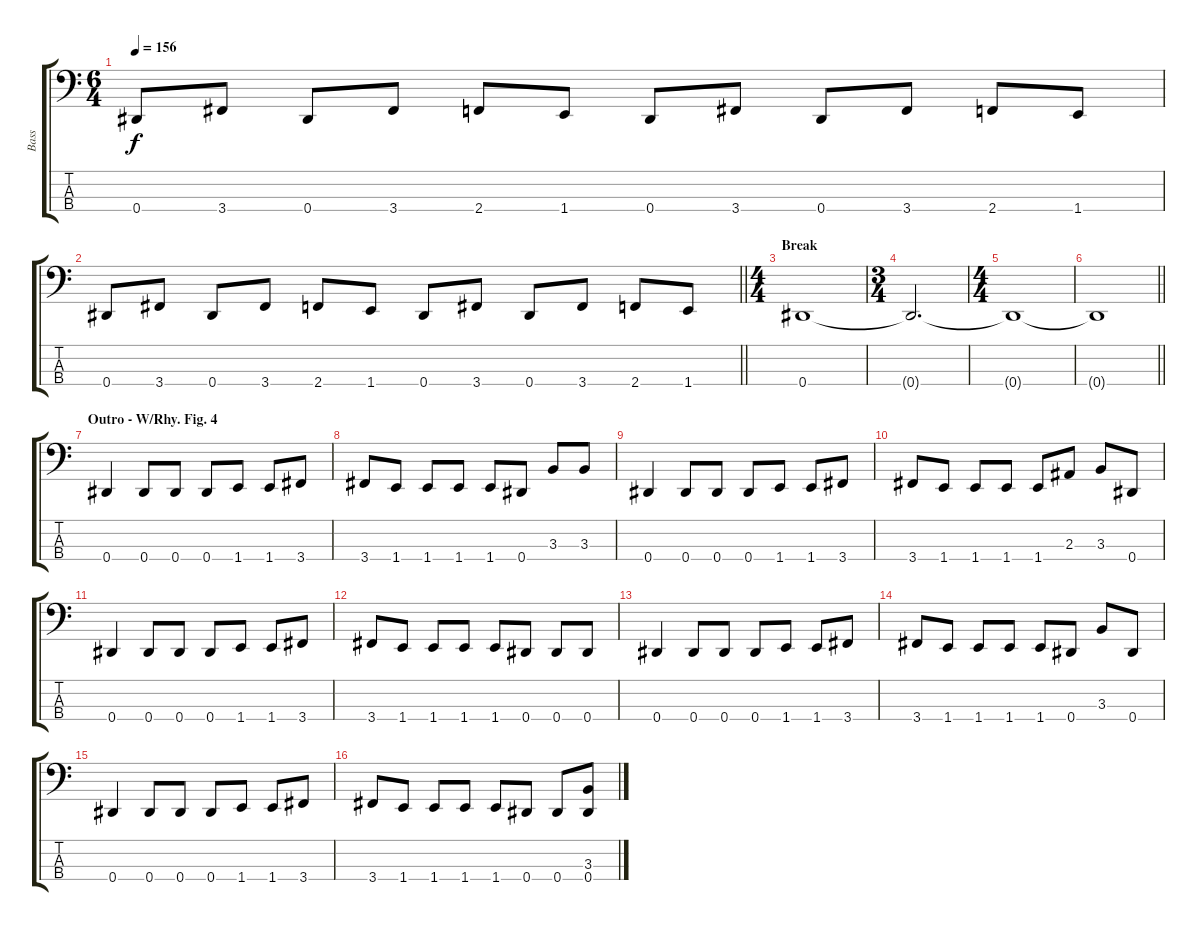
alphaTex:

\track ("Bass" "Bass") {instrument electricbasspick}
\staff {score tabs}
\tuning (Gb2 Db2 Ab1 Eb1) {hide}
\ts (6 4)
\tempo 156
\clef f4
\ks c
0.4.8{dy f} 3.4.8 0.4.8 3.4.8 2.4.8 1.4.8 0.4.8 3.4.8 0.4.8 3.4.8 2.4.8 1.4.8 |
\barLineRight lightlight
0.4.8 3.4.8 0.4.8 3.4.8 2.4.8 1.4.8 0.4.8 3.4.8 0.4.8 3.4.8 2.4.8 1.4.8 |
\ts (4 4)
\section ("" "Break")
0.4.1 |
\ts (3 4)
0.4{t}.2{d} |
\ts (4 4)
0.4{t}.1 |
\barLineRight lightlight
0.4{t}.1 |
\section ("" "Outro - W/Rhy. Fig. 4")
0.4.4 0.4.8 0.4.8 0.4.8 1.4.8 1.4.8 3.4.8 |
3.4.8 1.4.8 1.4.8 1.4.8 1.4.8 0.4.8 3.3.8 3.3.8 |
0.4.4 0.4.8 0.4.8 0.4.8 1.4.8 1.4.8 3.4.8 |
3.4.8 1.4.8 1.4.8 1.4.8 1.4.8 2.3.8 3.3.8 0.4.8 |
0.4.4 0.4.8 0.4.8 0.4.8 1.4.8 1.4.8 3.4.8 |
3.4.8 1.4.8 1.4.8 1.4.8 1.4.8 0.4.8 0.4.8 0.4.8 |
0.4.4 0.4.8 0.4.8 0.4.8 1.4.8 1.4.8 3.4.8 |
3.4.8 1.4.8 1.4.8 1.4.8 1.4.8 0.4.8 3.3.8 0.4.8 |
0.4.4 0.4.8 0.4.8 0.4.8 1.4.8 1.4.8 3.4.8 |
3.4.8 1.4.8 1.4.8 1.4.8 1.4.8 0.4.8 0.4.8 (3.3 0.4).8
